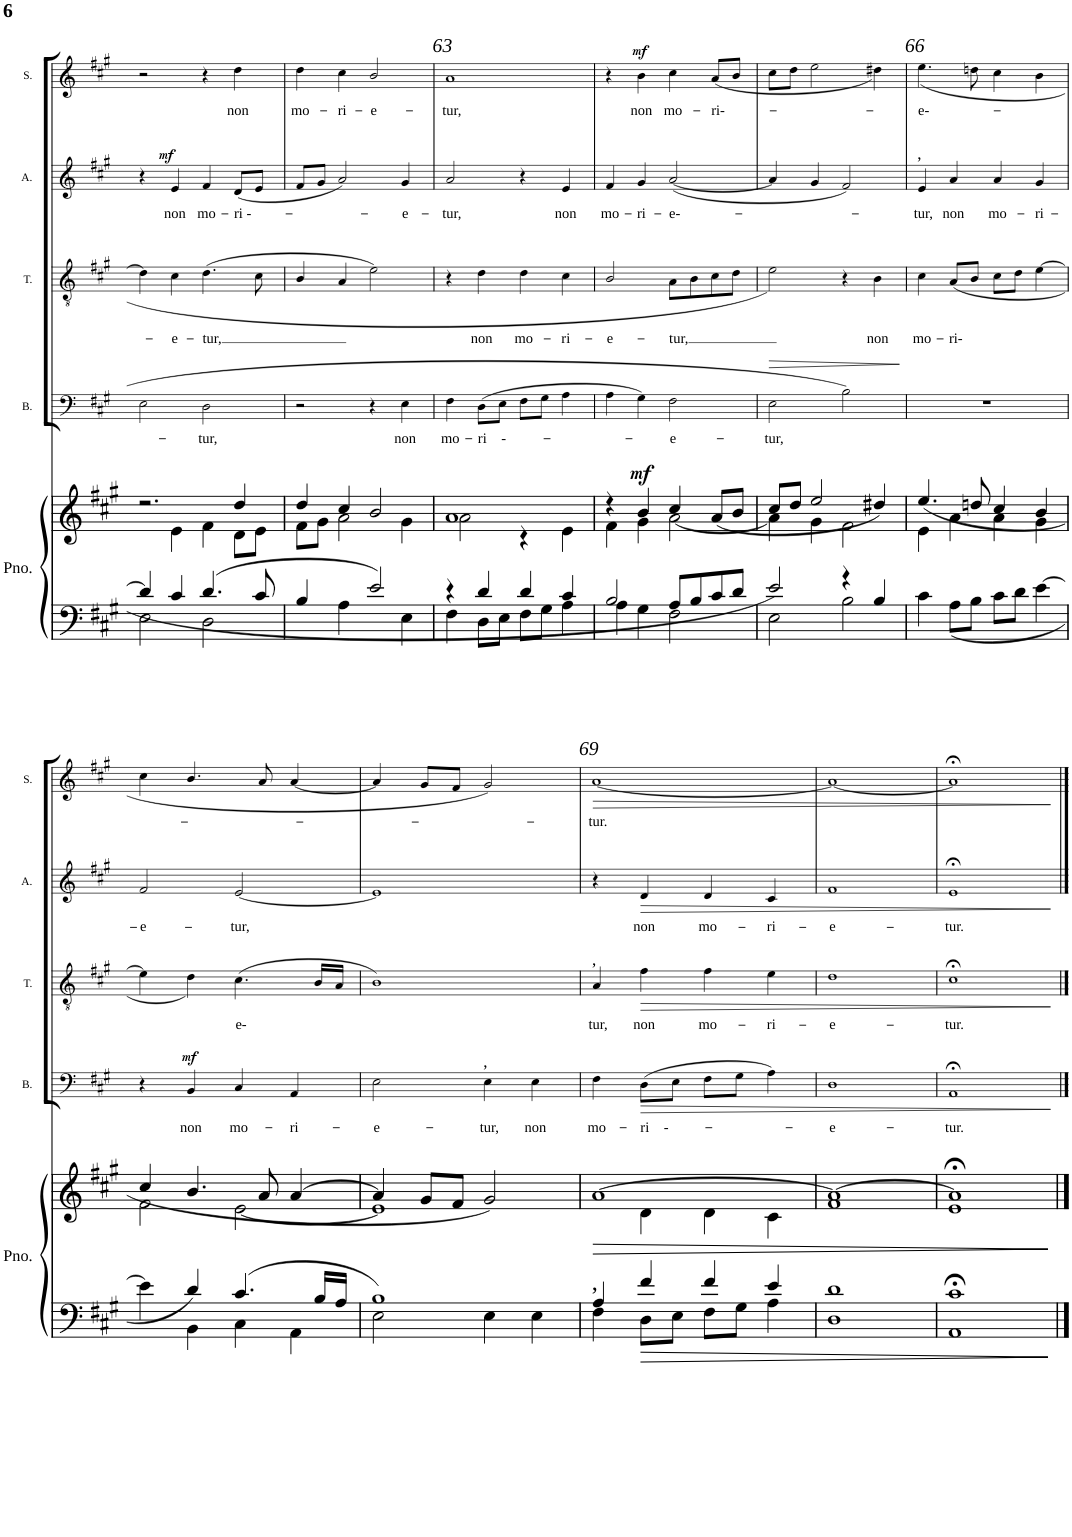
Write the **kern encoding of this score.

**kern	**kern	**dynam	**kern	**text	**dynam	**kern	**text	**dynam	**kern	**text	**dynam	**kern	**text	**dynam
*part5	*part5	*part5	*part4	*part4	*part4	*part3	*part3	*part3	*part2	*part2	*part2	*part1	*part1	*part1
*staff6	*staff5	*staff5/6	*staff4	*staff4	*staff4	*staff3	*staff3	*staff3	*staff2	*staff2	*staff2	*staff1	*staff1	*staff1
*I"Piano (for  rehearsal)	*	*	*I"Bass	*	*	*I"Tenor	*	*	*I"Alto	*	*	*I"Soprano	*	*
*I'Pno.	*	*	*I'B.	*	*	*I'T.	*	*	*I'A.	*	*	*I'S.	*	*
!!LO:PB:g=z
*clefF4	*clefG2	*	*clefF4	*	*	*clefGv2	*	*	*clefG2	*	*	*clefG2	*	*
*k[f#c#g#]	*k[f#c#g#]	*	*k[f#c#g#]	*	*	*k[f#c#g#]	*	*	*k[f#c#g#]	*	*	*k[f#c#g#]	*	*
*A:	*A:	*	*A:	*	*	*A:	*	*	*A:	*	*	*A:	*	*
*M4/4	*M4/4	*	*M4/4	*	*	*M4/4	*	*	*M4/4	*	*	*M4/4	*	*
*met(c)	*met(c)	*	*met(c)	*	*	*met(c)	*	*	*met(c)	*	*	*met(c)	*	*
=61	=61	=61	=61	=61	=61	=61	=61	=61	=61	=61	=61	=61	=61	=61
*^	*^	*	*	*	*	*	*	*	*	*	*	*	*	*
4d/]	2E\	2.r	4ryy	.	2E\	.	.	4d\]	.	.	4r	.	.	2r	.	.
!	!	!	!	!	!	!	!	!	!LO:LY:b	!	!	!LO:LY:b	!LO:DY:a	!	!	!
4c#/	.	.	4e\	.	.	.	.	4c#\	-e-	.	4e/	non	mf	.	.	.
!	!	!	!	!	!	!LO:LY:b	!	!	!LO:LY:b	!	!	!LO:LY:b	!	!	!	!
4.d/	2D\	.	4f#\	.	2D\	-tur,	.	(>4.d\	-tur,	.	4f#/	mo-	.	4r	.	.
!	!	!	!	!	!	!	!	!	!	!	!	!LO:LY:b	!	!	!LO:LY:b	!
.	.	4dd/	8d\L	.	.	.	.	.	.	.	(<8d/L	-ri --	.	4dd\	non	.
8c#/	.	.	8e\J	.	.	.	.	8c#\	.	.	8e/J	.	.	.	.	.
=62	=62	=62	=62	=62	=62	=62	=62	=62	=62	=62	=62	=62	=62	=62	=62	=62
!	!	!	!	!	!	!	!	!	!	!	!	!	!	!	!LO:LY:b	!
4B/	2.ryy	4dd/	8f#\L	.	2r	.	.	4B/	.	.	8f#/L	.	.	4dd\	mo-	.
.	.	.	8g#\J	.	.	.	.	.	.	.	8g#/J	.	.	.	.	.
!	!	!	!	!	!	!	!	!	!	!	!	!	!	!	!LO:LY:b	!
4A\	.	4cc#/	2a\	.	.	.	.	4A/	.	.	2a/)	.	.	4cc#\	-ri-	.
!	!	!	!	!	!	!	!	!	!	!	!	!	!	!	!LO:LY:b	!
2e/	.	2b/	.	.	4r	.	.	2e\)	.	.	.	.	.	2b/	-e-	.
!	!	!	!	!	!	!LO:LY:b	!	!	!	!	!	!LO:LY:b	!	!	!	!
.	4E\	.	4g#\	.	4E\	non	.	.	.	.	4g#/	-e-	.	.	.	.
=63	=63	=63	=63	=63	=63	=63	=63	=63	=63	=63	=63	=63	=63	=63	=63	=63
!	!	!	!	!	!	!LO:LY:b	!	!	!	!	!	!LO:LY:b	!	!	!LO:LY:b	!
4r	4F#\	1a	2a\	.	4F#\	mo-	.	4r	.	.	2a/	-tur,	.	1a	-tur,	.
!	!	!	!	!	!	!LO:LY:b	!	!	!LO:LY:b	!	!	!	!	!	!	!
4d/	8D\L	.	.	.	(>8D\L	-ri --	.	4d\	non	.	.	.	.	.	.	.
.	8E\J	.	.	.	8E\J	.	.	.	.	.	.	.	.	.	.	.
!	!	!	!	!	!	!	!	!	!LO:LY:b	!	!	!	!	!	!	!
4d/	8F#\L	.	4r	.	8F#\L	.	.	4d\	mo-	.	4r	.	.	.	.	.
.	8G#\J	.	.	.	8G#\J	.	.	.	.	.	.	.	.	.	.	.
!	!	!	!	!	!	!	!	!	!LO:LY:b	!	!	!LO:LY:b	!	!	!	!
4c#/	4A\	.	4e\	.	4A\	.	.	4c#\	-ri-	.	4e/	non	.	.	.	.
=64	=64	=64	=64	=64	=64	=64	=64	=64	=64	=64	=64	=64	=64	=64	=64	=64
!	!	!	!	!	!	!	!	!	!LO:LY:b	!	!	!LO:LY:b	!	!	!	!
2B/	4A\	4r	4f#\	.	4A\	.	.	2B/	-e-	.	4f#/	mo-	.	4r	.	.
!	!	!	!	!LO:DY:a	!	!	!	!	!	!	!	!LO:LY:b	!	!	!LO:LY:b	!LO:DY:a
.	4G#\	4b/	4g#\	mf	4G#\)	.	.	.	.	.	4g#/	-ri-	.	4b\	non	mf
!	!	!	!	!	!	!LO:LY:b	!	!	!LO:LY:b	!	!	!LO:LY:b	!	!	!LO:LY:b	!
8A/L	2F#\	4cc#/	[2a\	.	2F#\	-e-	.	8A\L	-tur,	.	(<[2a/	-e--	.	4cc#\	mo-	.
8B/	.	.	.	.	.	.	.	8B\	.	.	.	.	.	.	.	.
!	!	!	!	!	!	!	!	!	!	!	!	!	!	!	!LO:LY:b	!
8c#/	.	(<8a/L	.	.	.	.	.	8c#\	.	.	.	.	.	(<8a/L	-ri--	.
8d/J	.	8b/J	.	.	.	.	.	8d\J	.	.	.	.	.	8b/J	.	.
=65	=65	=65	=65	=65	=65	=65	=65	=65	=65	=65	=65	=65	=65	=65	=65	=65
!	!	!	!	!	!	!LO:LY:b	!LO:HP:b	!	!	!	!	!	!	!	!	!
2e/	2E\	8cc#/L	4a\]	.	2E\	-tur,	>	2e\	.	.	4a/]	.	.	8cc#\L	.	.
.	.	8dd/J	.	.	.	.	.	.	.	.	.	.	.	8dd\J	.	.
.	.	2ee/	4g#\	.	.	.	.	.	.	.	4g#/	.	.	2ee\	.	.
4r	2B\	.	2f#\	.	2B\	.	.	4r	.	.	2f#/)	.	.	.	.	.
!	!	!	!	!	!	!	!	!	!LO:LY:b	!	!	!	!	!	!	!
4B/	.	4dd#X/)	.	.	.	.	.	4B\	non	.	.	.	.	4dd#X\)	.	.
*v	*v	*	*	*	*	*	*	*	*	*	*	*	*	*	*	*
*	*v	*v	*	*	*	*	*	*	*	*	*	*	*	*	*
.	.	.	.	.	]	.	.	.	.	.	.	.	.	.
=66	=66	=66	=66	=66	=66	=66	=66	=66	=66	=66	=66	=66	=66	=66
*	*^	*	*	*	*	*	*	*	*	*	*	*	*	*
!	!	!	!	!	!	!	!	!	!	!LO:TX:a:t=,	!	!	!	!	!
!	!	!	!	!	!	!	!	!LO:LY:b	!	!	!LO:LY:b	!	!	!LO:LY:b	!
4c#\	(<4.ee/	4e\	.	1r	.	.	4c#\	mo-	.	4e/	-tur,	.	(<4.ee\	-e--	.
!	!	!	!	!	!	!	!	!LO:LY:b	!	!	!LO:LY:b	!	!	!	!
8A\L	.	4a\	.	.	.	.	(<8A/L	-ri-	.	4a/	non	.	.	.	.
8B\J	8ddn/	.	.	.	.	.	8B/J	.	.	.	.	.	8ddn\	.	.
!	!	!	!	!	!	!	!	!	!	!	!LO:LY:b	!	!	!	!
8c#\L	4cc#/	4a\	.	.	.	.	8c#\L	.	.	4a/	mo-	.	4cc#\	.	.
8d\J	.	.	.	.	.	.	8d\J	.	.	.	.	.	.	.	.
!	!	!	!	!	!	!	!	!	!	!	!LO:LY:b	!	!	!	!
[4e\	4b/	4g#\	.	.	.	.	[4e\	.	.	4g#/	-ri-	.	4b\	.	.
!!LO:LB:g=z
=67	=67	=67	=67	=67	=67	=67	=67	=67	=67	=67	=67	=67	=67	=67	=67
*^	*	*	*	*	*	*	*	*	*	*	*	*	*	*	*
!	!	!	!	!	!	!	!	!	!	!	!	!LO:LY:b	!	!	!	!
4e\]	4ryy	4cc#/	2f#\	.	4r	.	.	4e\]	.	.	2f#/	-e-	.	4cc#\	.	.
!	!	!	!	!	!	!LO:LY:b	!LO:DY:a	!	!	!	!	!	!	!	!	!
4d/	4BB\	4.b/	.	.	4BB/	non	mf	4d\)	.	.	.	.	.	4.b/	.	.
!	!	!	!	!	!	!LO:LY:b	!	!	!LO:LY:b	!	!	!LO:LY:b	!	!	!	!
4.c#/	4C#\	.	[2e\	.	4C#/	mo-	.	(>4.c#\	e-	.	[2e/	-tur,	.	.	.	.
.	.	8a/	.	.	.	.	.	.	.	.	.	.	.	8a/	.	.
!	!	!	!	!	!	!LO:LY:b	!	!	!	!	!	!	!	!	!	!
.	4AA\	[4a/	.	.	4AA/	-ri-	.	.	.	.	.	.	.	[4a/	.	.
16B/LL	.	.	.	.	.	.	.	16B/LL	.	.	.	.	.	.	.	.
16A/JJ	.	.	.	.	.	.	.	16A/JJ	.	.	.	.	.	.	.	.
=68	=68	=68	=68	=68	=68	=68	=68	=68	=68	=68	=68	=68	=68	=68	=68	=68
!	!	!	!	!	!	!LO:LY:b	!	!	!	!	!	!	!	!	!	!
1B	2E\	4a/]	1e]	.	2E\	-e-	.	1B)	.	.	1e]	.	.	4a/]	.	.
.	.	8g#/L	.	.	.	.	.	.	.	.	.	.	.	8g#/L	.	.
.	.	8f#/J	.	.	.	.	.	.	.	.	.	.	.	8f#/J	.	.
!	!	!	!	!	!LO:TX:a:t=,	!	!	!	!	!	!	!	!	!	!	!
!	!	!	!	!	!	!LO:LY:b	!	!	!	!	!	!	!	!	!	!
.	4E\	2g#/)	.	.	4E\	-tur,	.	.	.	.	.	.	.	2g#/)	.	.
!	!	!	!	!	!	!LO:LY:b	!	!	!	!	!	!	!	!	!	!
.	4E\	.	.	.	4E\	non	.	.	.	.	.	.	.	.	.	.
=69	=69	=69	=69	=69	=69	=69	=69	=69	=69	=69	=69	=69	=69	=69	=69	=69
!	!	!	!	!	!	!	!	!LO:TX:a:t=,	!	!	!	!	!	!	!	!
!LO:TX:a:t=,	!	!	!	!	!	!	!	!	!	!	!	!	!	!	!	!
!	!	!	!	!LO:HP:b	!	!LO:LY:b	!	!	!LO:LY:b	!	!	!	!	!	!LO:LY:b	!LO:HP:b
4A/	4F#\	[1a	4ryy	>	4F#\	mo-	.	4A/	tur,	.	4r	.	.	[1a	-tur.	>
!	!	!	!	!	!	!LO:LY:b	!LO:HP:b	!	!LO:LY:b	!LO:HP:b	!	!LO:LY:b	!LO:HP:b	!	!	!
4f#/	8D\L	.	4d\	.	(>8D\L	-ri --	>	4f#\	non	>	4d/	non	>	.	.	.
.	8E\J	.	.	.	8E\J	.	.	.	.	.	.	.	.	.	.	.
!	!	!	!	!	!	!	!	!	!LO:LY:b	!	!	!LO:LY:b	!	!	!	!
4f#/	8F#\L	.	4d\	.	8F#\L	.	.	4f#\	mo-	.	4d/	mo-	.	.	.	.
.	8G#\J	.	.	.	8G#\J	.	.	.	.	.	.	.	.	.	.	.
!	!	!	!	!	!	!	!	!	!LO:LY:b	!	!	!LO:LY:b	!	!	!	!
4e/	4A\	.	4c#\	.	4A\)	.	.	4e\	-ri-	.	4c#/	-ri-	.	.	.	.
=70	=70	=70	=70	=70	=70	=70	=70	=70	=70	=70	=70	=70	=70	=70	=70	=70
!	!	!	!	!	!	!LO:LY:b	!	!	!LO:LY:b	!	!	!LO:LY:b	!	!	!	!
1d	1D	1a_	1f#	.	1D	-e-	.	1d	-e-	.	1f#	-e-	.	1a_	.	.
=71	=71	=71	=71	=71	=71	=71	=71	=71	=71	=71	=71	=71	=71	=71	=71	=71
!	!	!	!	!	!	!LO:LY:b	!	!	!LO:LY:b	!	!	!LO:LY:b	!	!	!	!
1c#;<	1AA	1a;<]	1e	.	1AA;<	-tur.	.	1c#;<	-tur.	.	1e;<	-tur.	.	1a;<]	.	.
*v	*v	*	*	*	*	*	*	*	*	*	*	*	*	*	*	*
*	*v	*v	*	*	*	*	*	*	*	*	*	*	*	*	*
.	.	]	.	.	]	.	.	]	.	.	]	.	.	]
==	==	==	==	==	==	==	==	==	==	==	==	==	==	==
*-	*-	*-	*-	*-	*-	*-	*-	*-	*-	*-	*-	*-	*-	*-
